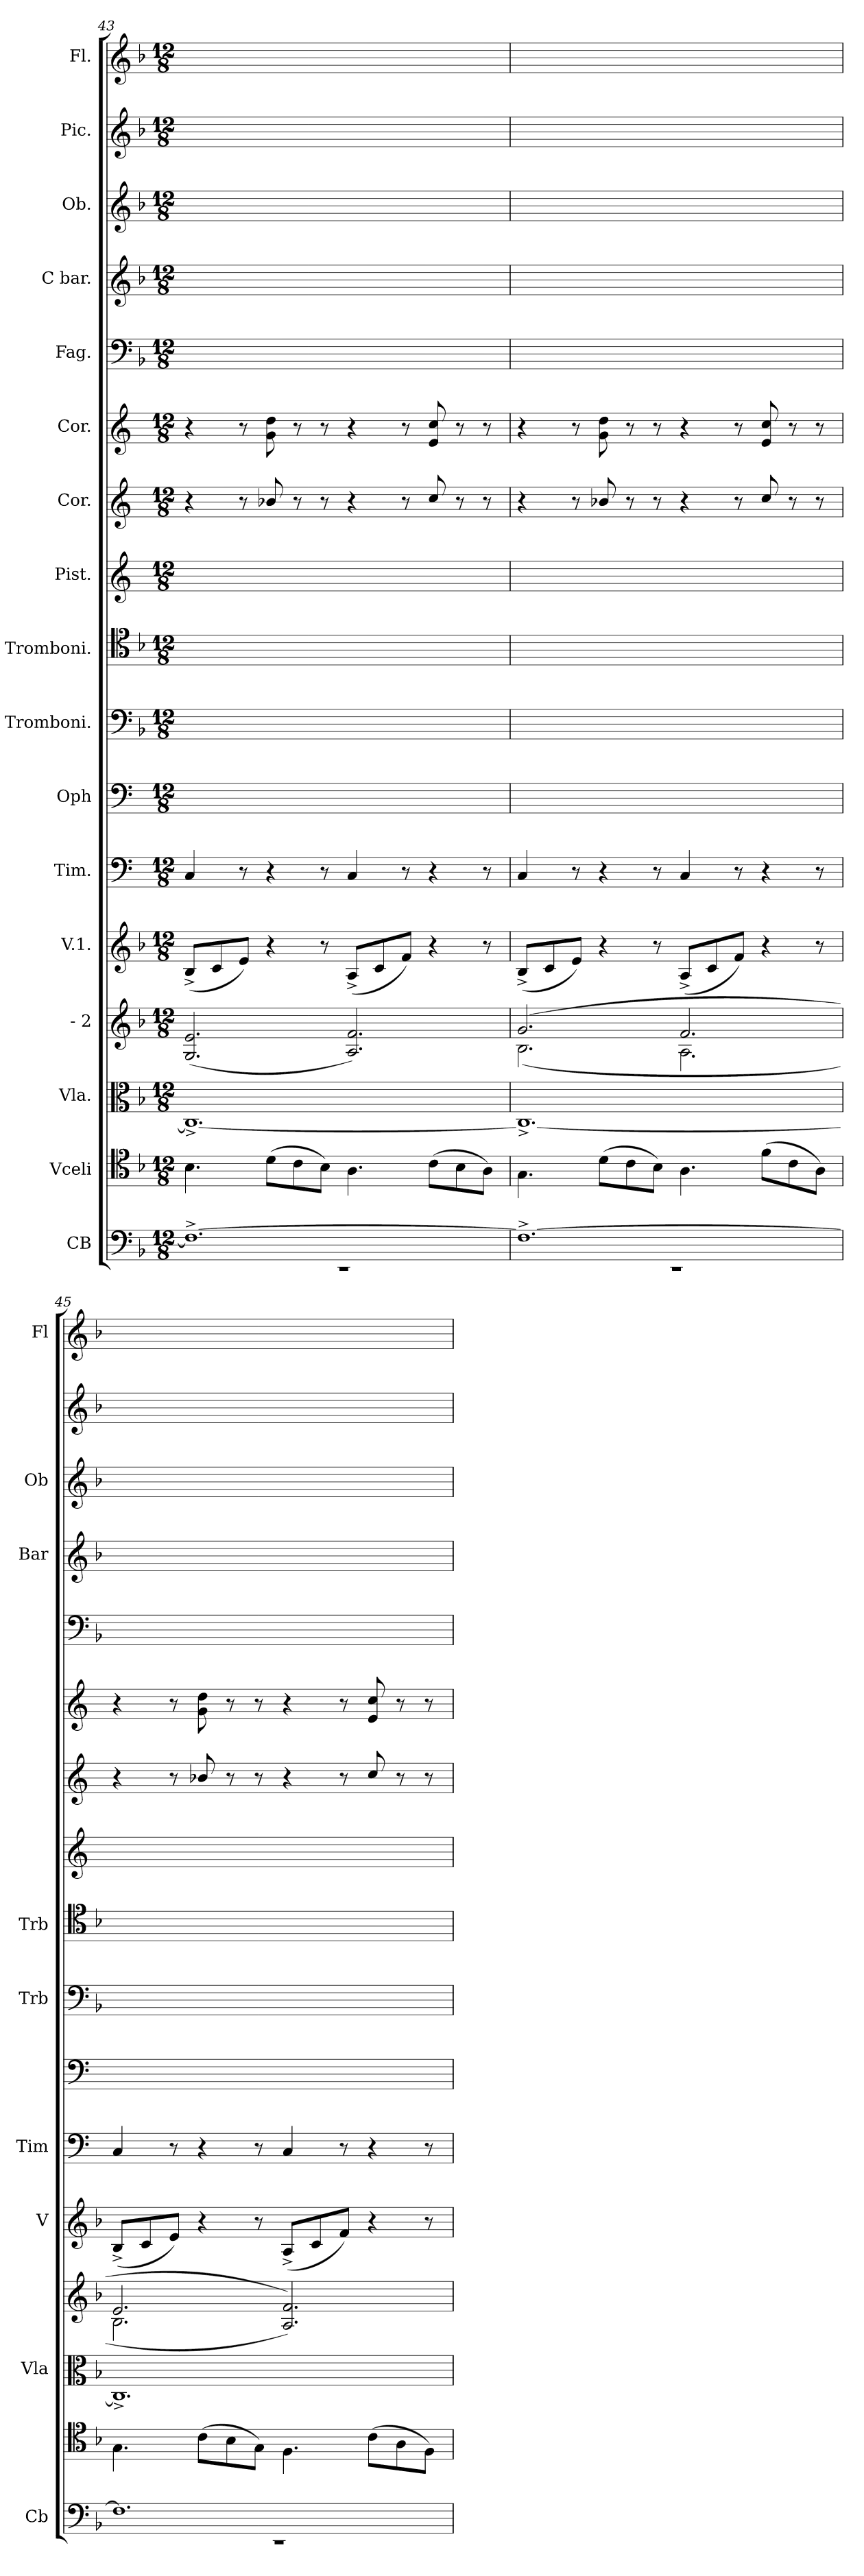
**kern	**kern	**kern	**kern	**kern	**kern	**kern	**kern	**kern	**kern	**kern	**kern	**kern	**kern	**kern	**kern	**kern
*part17	*part16	*part15	*part14	*part13	*part12	*part11	*part10	*part9	*part8	*part7	*part6	*part5	*part4	*part3	*part2	*part1
*staff17	*staff16	*staff15	*staff14	*staff13	*staff12	*staff11	*staff10	*staff9	*staff8	*staff7	*staff6	*staff5	*staff4	*staff3	*staff2	*staff1
*I"CB	*I"Vceli	*I"Vla.	*I"- 2	*I"V.1.	*I"Tim.	*I"Oph	*I"Tromboni.	*I"Tromboni.	*I"Pist.	*I"Cor.	*I"Cor.	*I"Fag.	*I"C bar.	*I"Ob.	*I"Pic.	*I"Fl.
*I'Cb	*	*I'Vla	*	*I'V	*I'Tim	*	*I'Trb	*I'Trb	*	*	*	*	*I'Bar	*I'Ob	*	*I'Fl
*clefF4	*clefC4	*clefC3	*clefG2	*clefG2	*clefF4	*clefF4	*clefF4	*clefC4	*clefG2	*clefG2	*clefG2	*clefF4	*clefG2	*clefG2	*clefG2	*clefG2
*	*	*	*	*	*	*	*	*	*	*	*ITrd4c7	*	*	*	*	*
*k[b-]	*k[b-]	*k[b-]	*k[b-]	*k[b-]	*k[]	*k[]	*k[b-]	*k[b-]	*k[]	*k[]	*k[b-]	*k[b-]	*k[b-]	*k[b-]	*k[b-]	*k[b-]
*M12/8	*M12/8	*M12/8	*M12/8	*M12/8	*M12/8	*M12/8	*M12/8	*M12/8	*M12/8	*M12/8	*M12/8	*M12/8	*M12/8	*M12/8	*M12/8	*M12/8
=43	=43	=43	=43	=43	=43	=43	=43	=43	=43	=43	=43	=43	=43	=43	=43	=43
*^	*	*	*	*	*	*	*	*	*	*	*	*	*	*	*	*
1.F^<_	1.rEE	4.B-\	1.C^_	(2.G/ 2.e/	(8B-^>/L	4C/	1.ryy	1.ryy	1.ryy	1.ryy	4r	4r	1.ryy	1.ryy	1.ryy	1.ryy	1.ryy
.	.	.	.	.	8c/	.	.	.	.	.	.	.	.	.	.	.	.
.	.	.	.	.	8e/J)	8r	.	.	.	.	8r	8r	.	.	.	.	.
.	.	(8d\L	.	.	4r	4r	.	.	.	.	8b-X/	8c\ 8g\	.	.	.	.	.
.	.	8c\	.	.	.	.	.	.	.	.	8r	8r	.	.	.	.	.
.	.	8B-\J)	.	.	8r	8r	.	.	.	.	8r	8r	.	.	.	.	.
.	.	4.A\	.	2.A/ 2.f/)	(8A^>/L	4C/	.	.	.	.	4r	4r	.	.	.	.	.
.	.	.	.	.	8c/	.	.	.	.	.	.	.	.	.	.	.	.
.	.	.	.	.	8f/J)	8r	.	.	.	.	8r	8r	.	.	.	.	.
.	.	(8c\L	.	.	4r	4r	.	.	.	.	8cc/	8A/ 8f/	.	.	.	.	.
.	.	8B-\	.	.	.	.	.	.	.	.	8r	8r	.	.	.	.	.
.	.	8A\J)	.	.	8r	8r	.	.	.	.	8r	8r	.	.	.	.	.
=44	=44	=44	=44	=44	=44	=44	=44	=44	=44	=44	=44	=44	=44	=44	=44	=44	=44
*	*	*	*	*^	*	*	*	*	*	*	*	*	*	*	*	*	*
1.F^<_	1.rEE	4.G\	1.C^_	(2.g/	(2.B-\	(8B-^>/L	4C/	1.ryy	1.ryy	1.ryy	1.ryy	4r	4r	1.ryy	1.ryy	1.ryy	1.ryy	1.ryy
.	.	.	.	.	.	8c/	.	.	.	.	.	.	.	.	.	.	.	.
.	.	.	.	.	.	8e/J)	8r	.	.	.	.	8r	8r	.	.	.	.	.
.	.	(8d\L	.	.	.	4r	4r	.	.	.	.	8b-X/	8c\ 8g\	.	.	.	.	.
.	.	8c\	.	.	.	.	.	.	.	.	.	8r	8r	.	.	.	.	.
.	.	8B-\J)	.	.	.	8r	8r	.	.	.	.	8r	8r	.	.	.	.	.
.	.	4.A\	.	2.f/	2.A\	(8A^>/L	4C/	.	.	.	.	4r	4r	.	.	.	.	.
.	.	.	.	.	.	8c/	.	.	.	.	.	.	.	.	.	.	.	.
.	.	.	.	.	.	8f/J)	8r	.	.	.	.	8r	8r	.	.	.	.	.
.	.	(8f\L	.	.	.	4r	4r	.	.	.	.	8cc/	8A/ 8f/	.	.	.	.	.
.	.	8c\	.	.	.	.	.	.	.	.	.	8r	8r	.	.	.	.	.
.	.	8A\J)	.	.	.	8r	8r	.	.	.	.	8r	8r	.	.	.	.	.
=45	=45	=45	=45	=45	=45	=45	=45	=45	=45	=45	=45	=45	=45	=45	=45	=45	=45	=45
1.F]	1.rEE	4.G\	1.C^]	2.e/	2.B-\	(8B-^>/L	4C/	1.ryy	1.ryy	1.ryy	1.ryy	4r	4r	1.ryy	1.ryy	1.ryy	1.ryy	1.ryy
.	.	.	.	.	.	8c/	.	.	.	.	.	.	.	.	.	.	.	.
.	.	.	.	.	.	8e/J)	8r	.	.	.	.	8r	8r	.	.	.	.	.
.	.	(8c\L	.	.	.	4r	4r	.	.	.	.	8b-X/	8c\ 8g\	.	.	.	.	.
.	.	8B-\	.	.	.	.	.	.	.	.	.	8r	8r	.	.	.	.	.
.	.	8G\J)	.	.	.	8r	8r	.	.	.	.	8r	8r	.	.	.	.	.
.	.	4.F\	.	2.A/ 2.f/))	2.ryy	(8A^>/L	4C/	.	.	.	.	4r	4r	.	.	.	.	.
.	.	.	.	.	.	8c/	.	.	.	.	.	.	.	.	.	.	.	.
.	.	.	.	.	.	8f/J)	8r	.	.	.	.	8r	8r	.	.	.	.	.
.	.	(8c\L	.	.	.	4r	4r	.	.	.	.	8cc/	8A/ 8f/	.	.	.	.	.
.	.	8A\	.	.	.	.	.	.	.	.	.	8r	8r	.	.	.	.	.
.	.	8F\J)	.	.	.	8r	8r	.	.	.	.	8r	8r	.	.	.	.	.
*v	*v	*	*	*v	*v	*	*	*	*	*	*	*	*	*	*	*	*	*
=	=	=	=	=	=	=	=	=	=	=	=	=	=	=	=	=
*-	*-	*-	*-	*-	*-	*-	*-	*-	*-	*-	*-	*-	*-	*-	*-	*-
